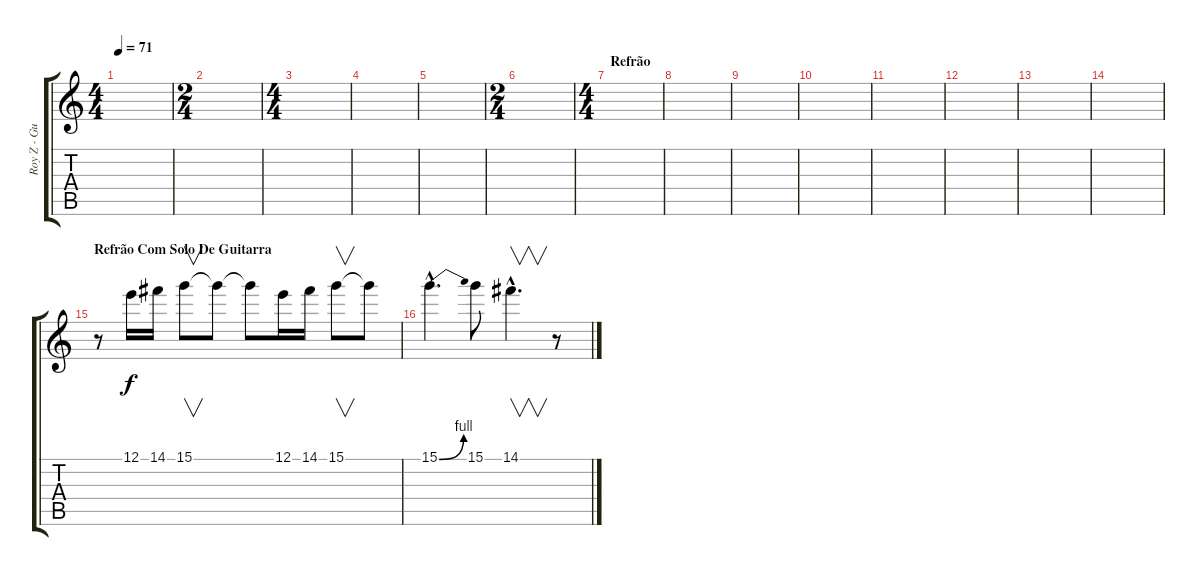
\track ("Roy Z - Guitar 2" "Roy Z - Gu") {instrument overdrivenguitar}
\staff {score tabs}
\tuning (E4 B3 G3 D3 A2 E2) {hide}
\ts (4 4)
\tempo 71
\clef g2
\ks c
|
\ts (2 4)
|
\ts (4 4)
|
|
|
\ts (2 4)
|
\ts (4 4)
\section ("" "Refrão")
|
|
|
|
|
|
|
|
\section ("" "Refrão Com Solo De Guitarra")
r.8 12.1.16{volume 15} 14.1.16 15.1.8{v} 15.1{t}.8 15.1{t}.8 12.1.16 14.1.16 15.1.8{v} 15.1{t}.8 |
15.1{be (bend 0 0 60 4) hac}.4{d} 15.1.8 14.1{hac}.4{v d} r.8
